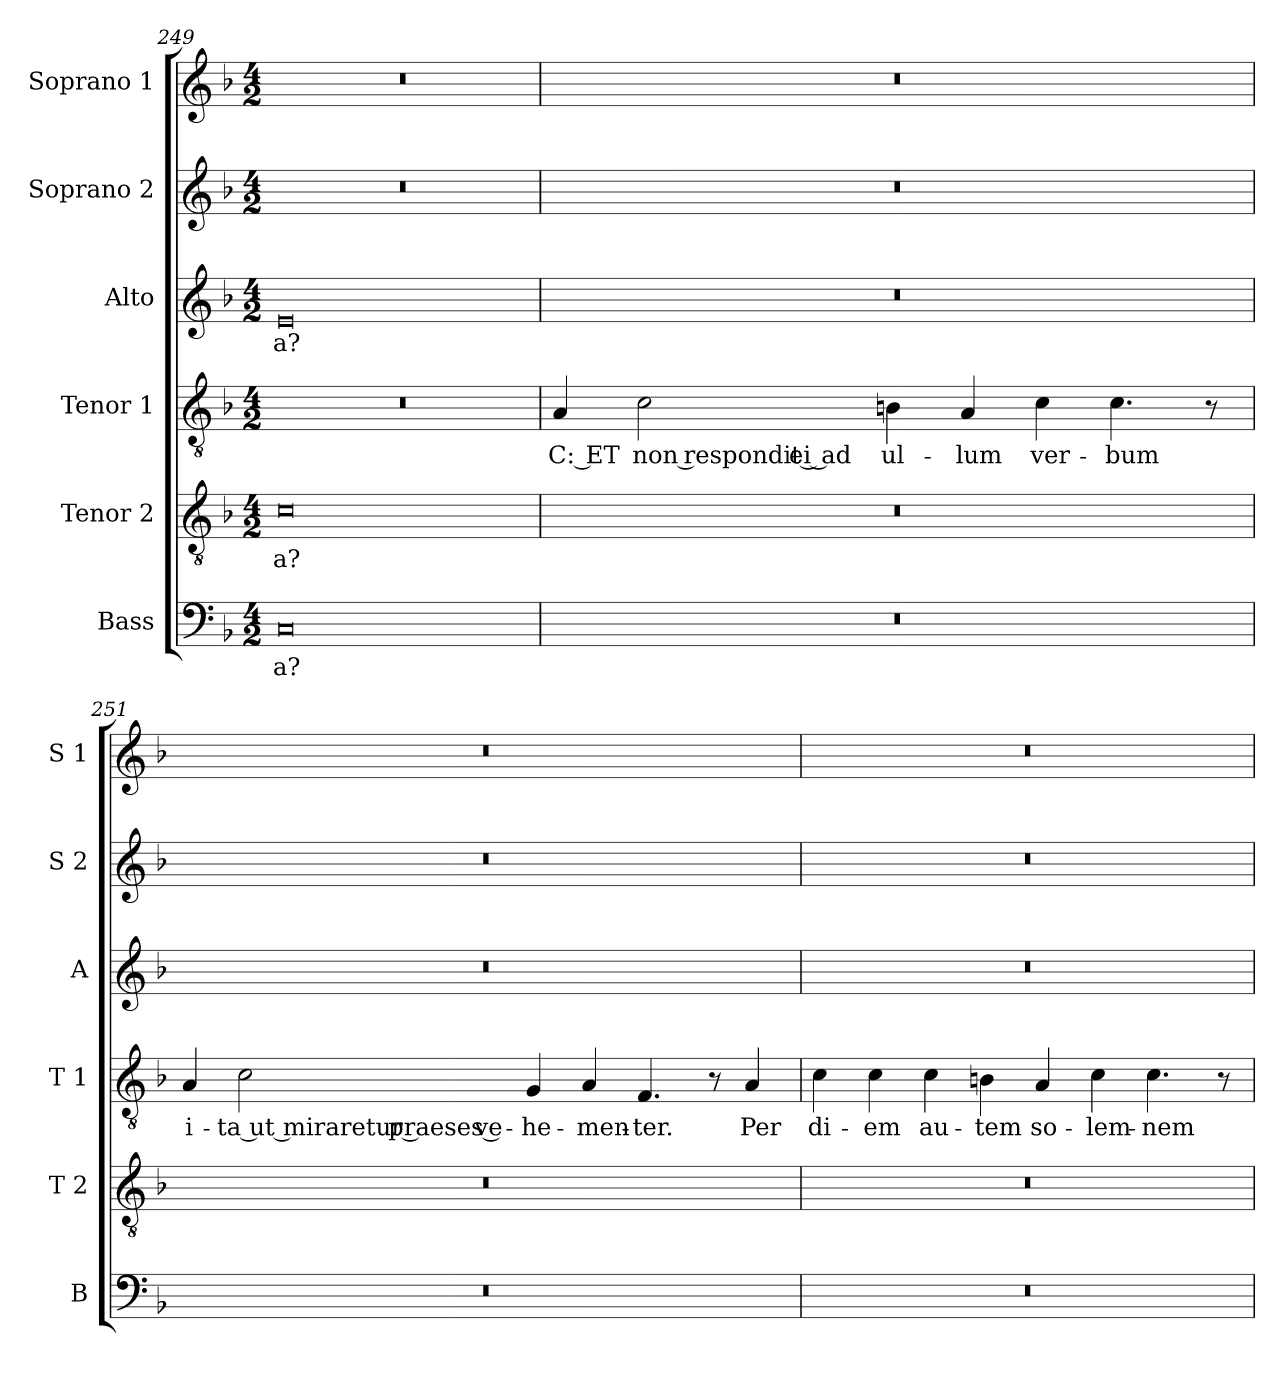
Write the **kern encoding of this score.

**kern	**text	**kern	**text	**kern	**text	**kern	**text	**kern	**kern
*part6	*part6	*part5	*part5	*part4	*part4	*part3	*part3	*part2	*part1
*staff6	*staff6	*staff5	*staff5	*staff4	*staff4	*staff3	*staff3	*staff2	*staff1
*I"Bass	*	*I"Tenor 2	*	*I"Tenor 1	*	*I"Alto	*	*I"Soprano 2	*I"Soprano 1
*I'B	*	*I'T 2	*	*I'T 1	*	*I'A	*	*I'S 2	*I'S 1
*clefF4	*	*clefGv2	*	*clefGv2	*	*clefG2	*	*clefG2	*clefG2
*k[b-]	*	*k[b-]	*	*k[b-]	*	*k[b-]	*	*k[b-]	*k[b-]
*F:	*	*F:	*	*F:	*	*F:	*	*F:	*F:
*M4/2	*	*M4/2	*	*M4/2	*	*M4/2	*	*M4/2	*M4/2
=249	=249	=249	=249	=249	=249	=249	=249	=249	=249
!	!LO:LY:b	!	!	!	!	!	!	!	!
!	!	!	!LO:LY:b	!	!	!	!	!	!
!	!	!	!	!	!	!	!LO:LY:b	!	!
0C	-a?	0c	-a?	0r	.	0e	-a?	0r	0r
!!LO:LB:g=z
=250	=250	=250	=250	=250	=250	=250	=250	=250	=250
!	!	!	!	!	!LO:LY:b	!	!	!	!
0r	.	0r	.	4A/	C: ET	0r	.	0r	0r
!	!	!	!	!	!LO:LY:b	!	!	!	!
.	.	.	.	2c\	non respondit ei ad	.	.	.	.
!	!	!	!	!	!LO:LY:b	!	!	!	!
.	.	.	.	4Bn\	ul-	.	.	.	.
!	!	!	!	!	!LO:LY:b	!	!	!	!
.	.	.	.	4A/	-lum	.	.	.	.
!	!	!	!	!	!LO:LY:b	!	!	!	!
.	.	.	.	4c\	ver-	.	.	.	.
!	!	!	!	!	!LO:LY:b	!	!	!	!
.	.	.	.	4.c\	-bum	.	.	.	.
.	.	.	.	8r	.	.	.	.	.
=251	=251	=251	=251	=251	=251	=251	=251	=251	=251
!	!	!	!	!	!LO:LY:b	!	!	!	!
0r	.	0r	.	4A/	i-	0r	.	0r	0r
!	!	!	!	!	!LO:LY:b	!	!	!	!
.	.	.	.	2c\	-ta ut miraretur praeses ve-	.	.	.	.
!	!	!	!	!	!LO:LY:b	!	!	!	!
.	.	.	.	4G/	-he-	.	.	.	.
!	!	!	!	!	!LO:LY:b	!	!	!	!
.	.	.	.	4A/	-men-	.	.	.	.
!	!	!	!	!	!LO:LY:b	!	!	!	!
.	.	.	.	4.F/	-ter.	.	.	.	.
.	.	.	.	8r	.	.	.	.	.
!	!	!	!	!	!LO:LY:b	!	!	!	!
.	.	.	.	4A/	Per	.	.	.	.
=252	=252	=252	=252	=252	=252	=252	=252	=252	=252
!	!	!	!	!	!LO:LY:b	!	!	!	!
0r	.	0r	.	4c\	di-	0r	.	0r	0r
!	!	!	!	!	!LO:LY:b	!	!	!	!
.	.	.	.	4c\	-em	.	.	.	.
!	!	!	!	!	!LO:LY:b	!	!	!	!
.	.	.	.	4c\	au-	.	.	.	.
!	!	!	!	!	!LO:LY:b	!	!	!	!
.	.	.	.	4Bn\	-tem	.	.	.	.
!	!	!	!	!	!LO:LY:b	!	!	!	!
.	.	.	.	4A/	so-	.	.	.	.
!	!	!	!	!	!LO:LY:b	!	!	!	!
.	.	.	.	4c\	-lem-	.	.	.	.
!	!	!	!	!	!LO:LY:b	!	!	!	!
.	.	.	.	4.c\	-nem	.	.	.	.
.	.	.	.	8r	.	.	.	.	.
=	=	=	=	=	=	=	=	=	=
*-	*-	*-	*-	*-	*-	*-	*-	*-	*-
